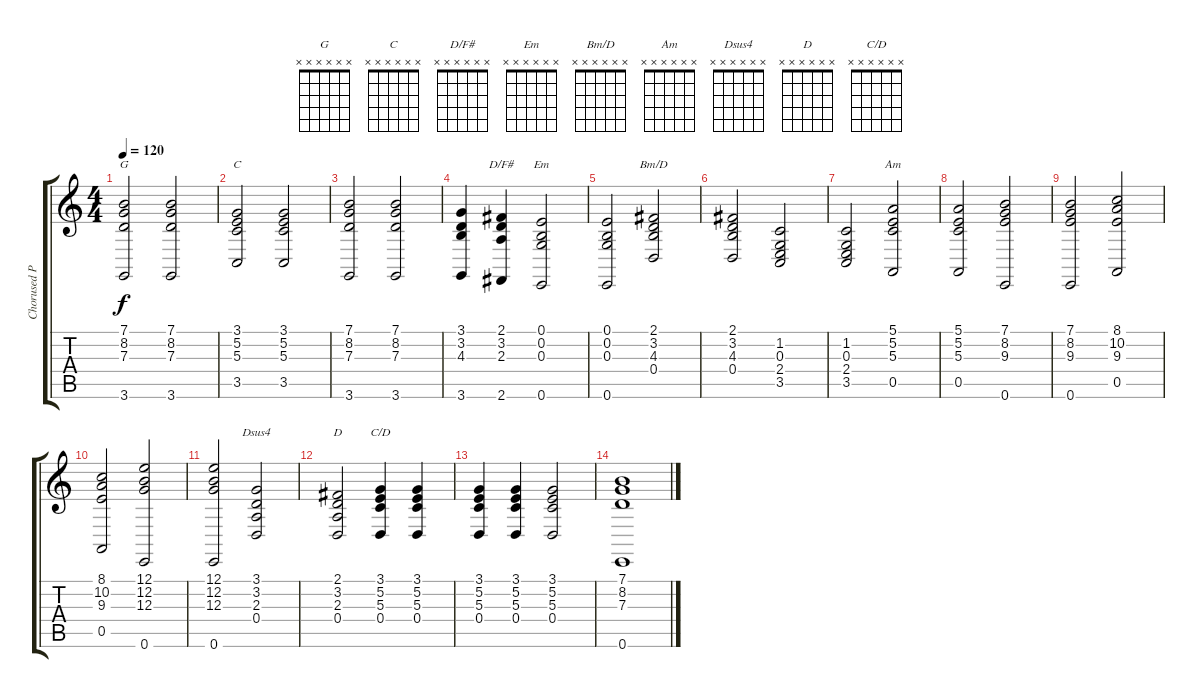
\track ("Chorused Piano (May)" "Chorused P") {instrument electricpiano2}
\staff {score tabs}
\tuning (E4 B3 G3 D3 A2 E2) {hide}
\chord ("G" x x x x x x) {firstfret 0}
\chord ("C" x x x x x x) {firstfret 0}
\chord ("D/F#" x x x x x x) {firstfret 0}
\chord ("Em" x x x x x x) {firstfret 0}
\chord ("Bm/D" x x x x x x) {firstfret 0}
\chord ("Am" x x x x x x) {firstfret 0}
\chord ("Dsus4" x x x x x x) {firstfret 0}
\chord ("D" x x x x x x) {firstfret 0}
\chord ("C/D" x x x x x x) {firstfret 0}
\ts (4 4)
\tempo 120
\clef g2
\ks c
(7.1 8.2 7.3 3.6).2{ch "G" dy f instrument electricpiano2} (7.1 8.2 7.3 3.6).2 |
(3.1 5.2 5.3 3.5).2{ch "C"} (3.1 5.2 5.3 3.5).2 |
(7.1 8.2 7.3 3.6).2 (7.1 8.2 7.3 3.6).2 |
(3.1 3.2 4.3 3.6).4 (2.1 3.2 2.3 2.6).4{ch "D/F#"} (0.1 0.2 0.3 0.6).2{ch "Em"} |
(0.1 0.2 0.3 0.6).2 (2.1 3.2 4.3 0.4).2{ch "Bm/D"} |
(2.1 3.2 4.3 0.4).2 (1.2 0.3 2.4 3.5).2 |
(1.2 0.3 2.4 3.5).2 (5.1 5.2 5.3 0.5).2{ch "Am"} |
(5.1 5.2 5.3 0.5).2 (7.1 8.2 9.3 0.6).2 |
(7.1 8.2 9.3 0.6).2 (8.1 10.2 9.3 0.5).2 |
(8.1 10.2 9.3 0.5).2 (12.1 12.2 12.3 0.6).2 |
(12.1 12.2 12.3 0.6).2 (3.1 3.2 2.3 0.4).2{ch "Dsus4"} |
(2.1 3.2 2.3 0.4).2{ch "D"} (3.1 5.2 5.3 0.4).4{ch "C/D"} (3.1 5.2 5.3 0.4).4 |
(3.1 5.2 5.3 0.4).4 (3.1 5.2 5.3 0.4).4 (3.1 5.2 5.3 0.4).2 |
(7.1 8.2 7.3 0.6).1
